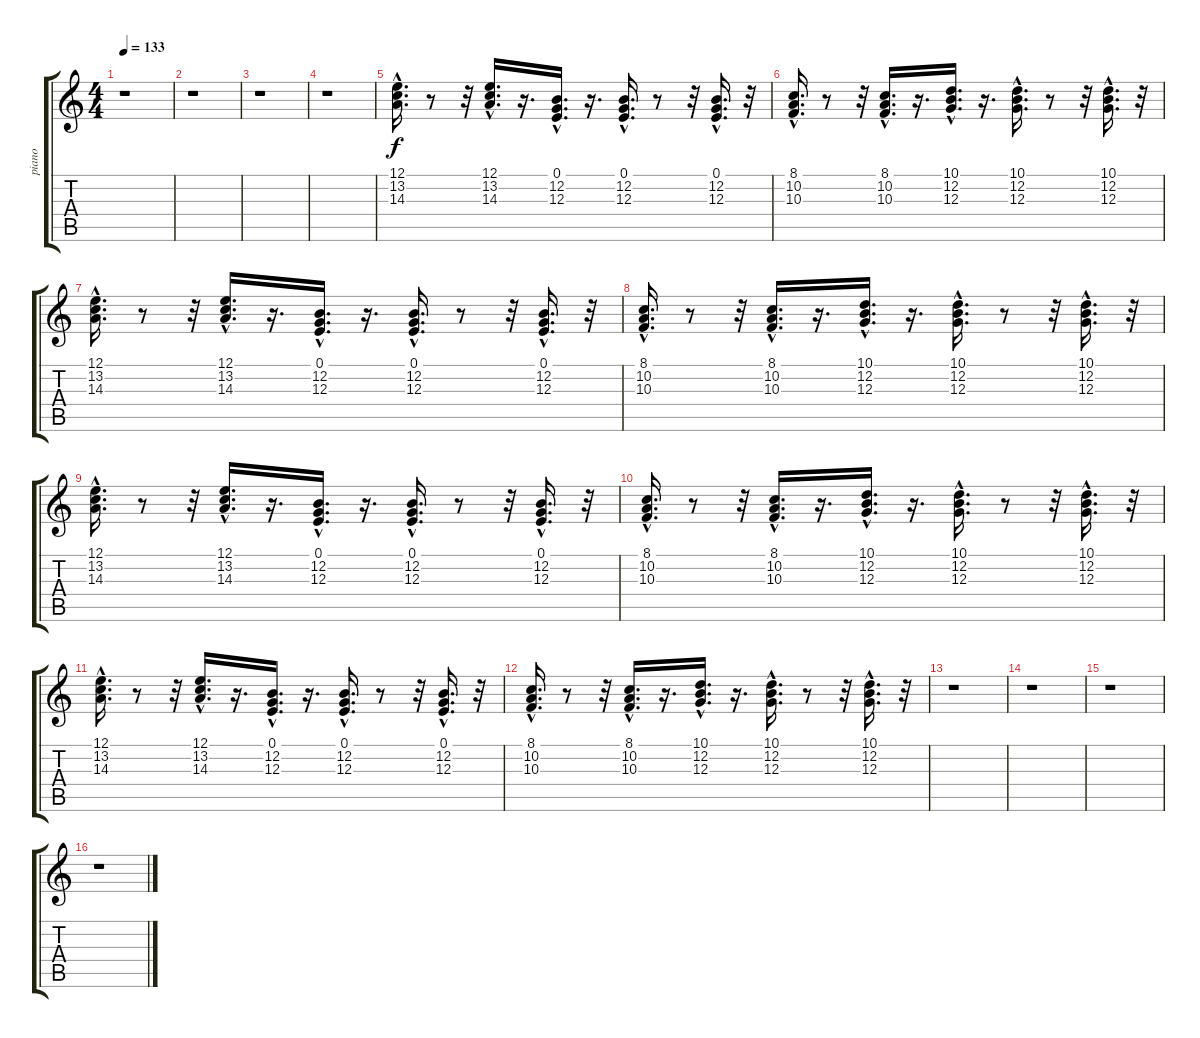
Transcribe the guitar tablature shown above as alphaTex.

\track ("piano" "piano") {instrument brightacousticpiano}
\staff {score tabs}
\tuning (E4 B3 G3 D3 A2 E2) {hide}
\ts (4 4)
\tempo 133
\clef g2
\ks c
r.1{dy f} |
r.1 |
r.1 |
r.1 |
(12.1{hac} 13.2{hac} 14.3{hac}).16{d} r.8 r.32 (12.1{hac} 13.2{hac} 14.3{hac}).16{d} r.16{d} (0.1{hac} 12.2{hac} 12.3{hac}).16{d} r.16{d} (0.1{hac} 12.2{hac} 12.3{hac}).16{d} r.8 r.32 (0.1{hac} 12.2{hac} 12.3{hac}).16{d} r.32 |
(8.1{hac} 10.2{hac} 10.3{hac}).16{d} r.8 r.32 (8.1{hac} 10.2{hac} 10.3{hac}).16{d} r.16{d} (10.1{hac} 12.2{hac} 12.3{hac}).16{d} r.16{d} (10.1{hac} 12.2{hac} 12.3{hac}).16{d} r.8 r.32 (10.1{hac} 12.2{hac} 12.3{hac}).16{d} r.32 |
(12.1{hac} 13.2{hac} 14.3{hac}).16{d} r.8 r.32 (12.1{hac} 13.2{hac} 14.3{hac}).16{d} r.16{d} (0.1{hac} 12.2{hac} 12.3{hac}).16{d} r.16{d} (0.1{hac} 12.2{hac} 12.3{hac}).16{d} r.8 r.32 (0.1{hac} 12.2{hac} 12.3{hac}).16{d} r.32 |
(8.1{hac} 10.2{hac} 10.3{hac}).16{d} r.8 r.32 (8.1{hac} 10.2{hac} 10.3{hac}).16{d} r.16{d} (10.1{hac} 12.2{hac} 12.3{hac}).16{d} r.16{d} (10.1{hac} 12.2{hac} 12.3{hac}).16{d} r.8 r.32 (10.1{hac} 12.2{hac} 12.3{hac}).16{d} r.32 |
(12.1{hac} 13.2{hac} 14.3{hac}).16{d} r.8 r.32 (12.1{hac} 13.2{hac} 14.3{hac}).16{d} r.16{d} (0.1{hac} 12.2{hac} 12.3{hac}).16{d} r.16{d} (0.1{hac} 12.2{hac} 12.3{hac}).16{d} r.8 r.32 (0.1{hac} 12.2{hac} 12.3{hac}).16{d} r.32 |
(8.1{hac} 10.2{hac} 10.3{hac}).16{d} r.8 r.32 (8.1{hac} 10.2{hac} 10.3{hac}).16{d} r.16{d} (10.1{hac} 12.2{hac} 12.3{hac}).16{d} r.16{d} (10.1{hac} 12.2{hac} 12.3{hac}).16{d} r.8 r.32 (10.1{hac} 12.2{hac} 12.3{hac}).16{d} r.32 |
(12.1{hac} 13.2{hac} 14.3{hac}).16{d} r.8 r.32 (12.1{hac} 13.2{hac} 14.3{hac}).16{d} r.16{d} (0.1{hac} 12.2{hac} 12.3{hac}).16{d} r.16{d} (0.1{hac} 12.2{hac} 12.3{hac}).16{d} r.8 r.32 (0.1{hac} 12.2{hac} 12.3{hac}).16{d} r.32 |
(8.1{hac} 10.2{hac} 10.3{hac}).16{d} r.8 r.32 (8.1{hac} 10.2{hac} 10.3{hac}).16{d} r.16{d} (10.1{hac} 12.2{hac} 12.3{hac}).16{d} r.16{d} (10.1{hac} 12.2{hac} 12.3{hac}).16{d} r.8 r.32 (10.1{hac} 12.2{hac} 12.3{hac}).16{d} r.32 |
r.1 |
r.1 |
r.1 |
r.1
